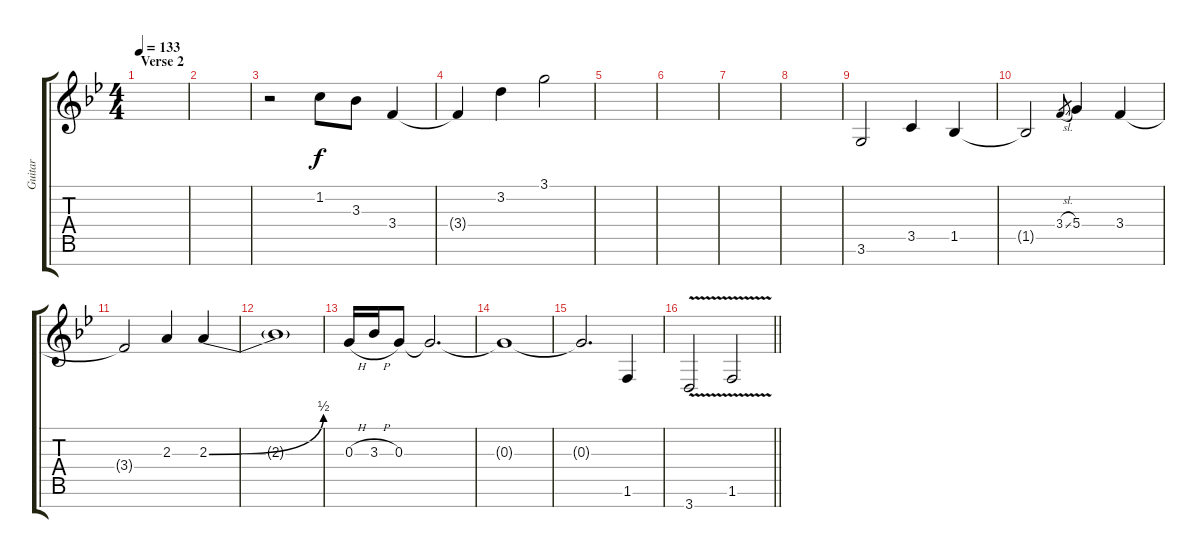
\track ("Guitar" "Guitar") {instrument overdrivenguitar}
\staff {score tabs}
\tuning (E4 B3 G3 D3 A2 E2 B1) {hide}
\ts (4 4)
\section ("" "Verse 2")
\tempo 133
\clef g2
\ks bb
|
|
r.2 1.2.8 3.3.8 3.4.4 |
3.4{t}.4 3.2.4 3.1.2 |
|
|
|
|
3.6.2 3.5.4 1.5.4 |
1.5{t}.2 3.4{sl}.8{gr} 5.4.4 3.4.4 |
3.4{t}.2 2.3.4 2.3{be (bend 0 0 60 2)}.4 |
2.3{t}.1 |
0.3{h}.16 3.3{h}.16 0.3.8 0.3{t}.2{d} |
0.3{t}.1 |
0.3{t}.2{d} 1.6.4 |
\barLineRight lightlight
3.7{v}.2 1.6{v}.2
